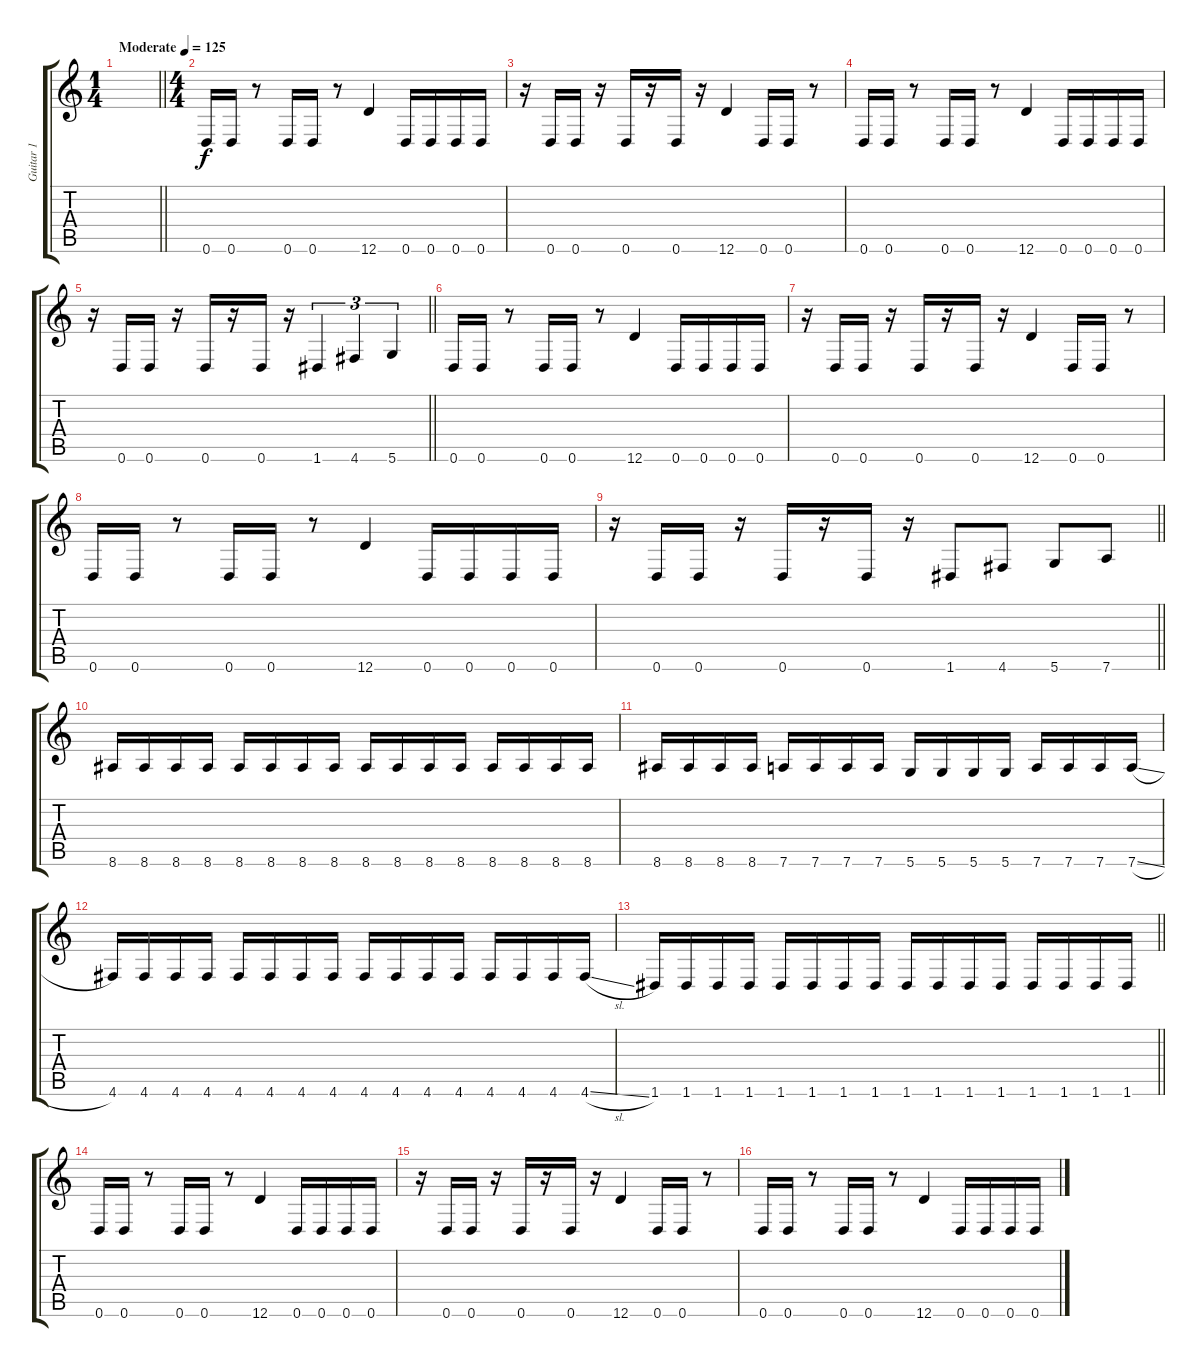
\track ("Guitar 1" "Guitar 1") {instrument distortionguitar}
\staff {score tabs}
\tuning (E4 B3 G3 D3 A2 D2) {hide}
\ts (1 4)
\tempo (125 "Moderate")
\clef g2
\barLineRight lightlight
\ks c
|
\ts (4 4)
0.6.16 0.6.16 r.8 0.6.16 0.6.16 r.8 12.6.4 0.6.16 0.6.16 0.6.16 0.6.16 |
r.16 0.6.16 0.6.16 r.16 0.6.16 r.16 0.6.16 r.16 12.6.4 0.6.16 0.6.16 r.8 |
0.6.16 0.6.16 r.8 0.6.16 0.6.16 r.8 12.6.4 0.6.16 0.6.16 0.6.16 0.6.16 |
\barLineRight lightlight
r.16 0.6.16 0.6.16 r.16 0.6.16 r.16 0.6.16 r.16 1.6.4{tu (3 2)} 4.6.4{tu (3 2)} 5.6.4{tu (3 2)} |
0.6.16 0.6.16 r.8 0.6.16 0.6.16 r.8 12.6.4 0.6.16 0.6.16 0.6.16 0.6.16 |
r.16 0.6.16 0.6.16 r.16 0.6.16 r.16 0.6.16 r.16 12.6.4 0.6.16 0.6.16 r.8 |
0.6.16 0.6.16 r.8 0.6.16 0.6.16 r.8 12.6.4 0.6.16 0.6.16 0.6.16 0.6.16 |
\barLineRight lightlight
r.16 0.6.16 0.6.16 r.16 0.6.16 r.16 0.6.16 r.16 1.6.8 4.6.8 5.6.8 7.6.8 |
8.6.16 8.6.16 8.6.16 8.6.16 8.6.16 8.6.16 8.6.16 8.6.16 8.6.16 8.6.16 8.6.16 8.6.16 8.6.16 8.6.16 8.6.16 8.6.16 |
8.6.16 8.6.16 8.6.16 8.6.16 7.6.16 7.6.16 7.6.16 7.6.16 5.6.16 5.6.16 5.6.16 5.6.16 7.6.16 7.6.16 7.6.16 7.6{sl}.16 |
4.6.16 4.6.16 4.6.16 4.6.16 4.6.16 4.6.16 4.6.16 4.6.16 4.6.16 4.6.16 4.6.16 4.6.16 4.6.16 4.6.16 4.6.16 4.6{sl}.16 |
\barLineRight lightlight
1.6.16 1.6.16 1.6.16 1.6.16 1.6.16 1.6.16 1.6.16 1.6.16 1.6.16 1.6.16 1.6.16 1.6.16 1.6.16 1.6.16 1.6.16 1.6.16 |
0.6.16 0.6.16 r.8 0.6.16 0.6.16 r.8 12.6.4 0.6.16 0.6.16 0.6.16 0.6.16 |
r.16 0.6.16 0.6.16 r.16 0.6.16 r.16 0.6.16 r.16 12.6.4 0.6.16 0.6.16 r.8 |
0.6.16 0.6.16 r.8 0.6.16 0.6.16 r.8 12.6.4 0.6.16 0.6.16 0.6.16 0.6.16
